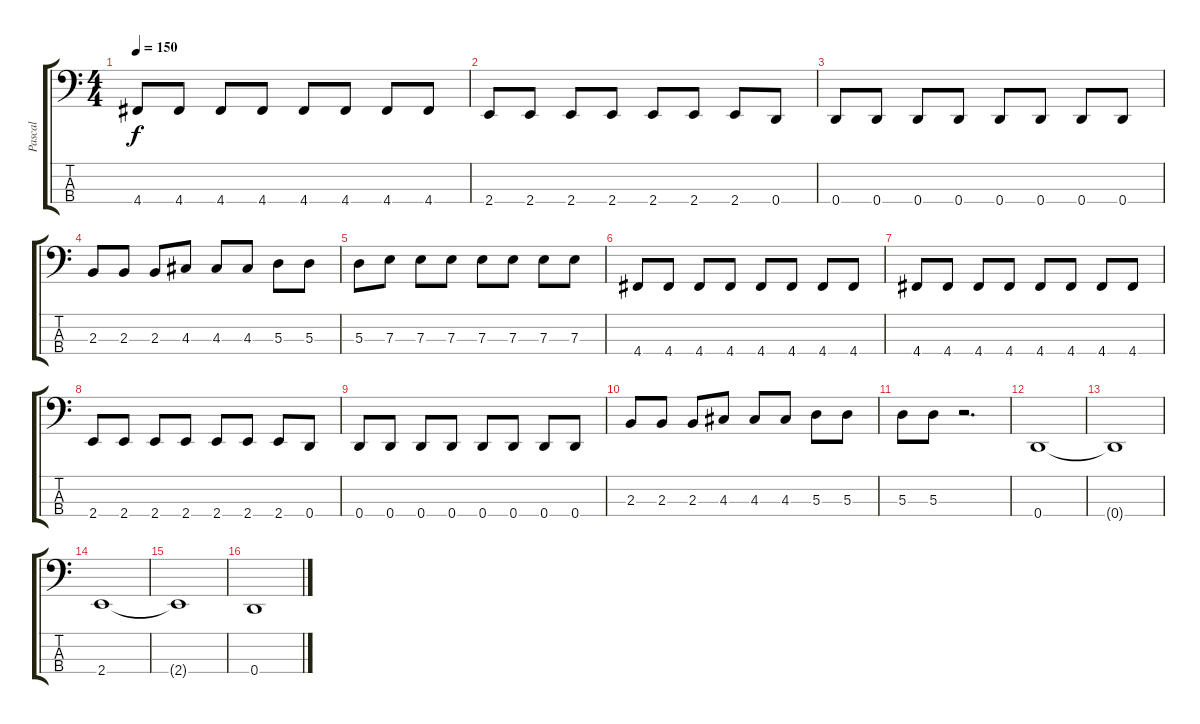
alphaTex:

\track ("Pascal" "Pascal") {instrument electricbasspick}
\staff {score tabs}
\tuning (G2 D2 A1 D1) {hide}
\ts (4 4)
\tempo 150
\clef f4
\ks c
4.4.8{dy f} 4.4.8 4.4.8 4.4.8 4.4.8 4.4.8 4.4.8 4.4.8 |
2.4.8 2.4.8 2.4.8 2.4.8 2.4.8 2.4.8 2.4.8 0.4.8 |
0.4.8 0.4.8 0.4.8 0.4.8 0.4.8 0.4.8 0.4.8 0.4.8 |
2.3.8 2.3.8 2.3.8 4.3.8 4.3.8 4.3.8 5.3.8 5.3.8 |
5.3.8 7.3.8 7.3.8 7.3.8 7.3.8 7.3.8 7.3.8 7.3.8 |
4.4.8 4.4.8 4.4.8 4.4.8 4.4.8 4.4.8 4.4.8 4.4.8 |
4.4.8 4.4.8 4.4.8 4.4.8 4.4.8 4.4.8 4.4.8 4.4.8 |
2.4.8 2.4.8 2.4.8 2.4.8 2.4.8 2.4.8 2.4.8 0.4.8 |
0.4.8 0.4.8 0.4.8 0.4.8 0.4.8 0.4.8 0.4.8 0.4.8 |
2.3.8 2.3.8 2.3.8 4.3.8 4.3.8 4.3.8 5.3.8 5.3.8 |
5.3.8 5.3.8 r.2{d} |
0.4.1 |
0.4{t}.1 |
2.4.1 |
2.4{t}.1 |
0.4.1
